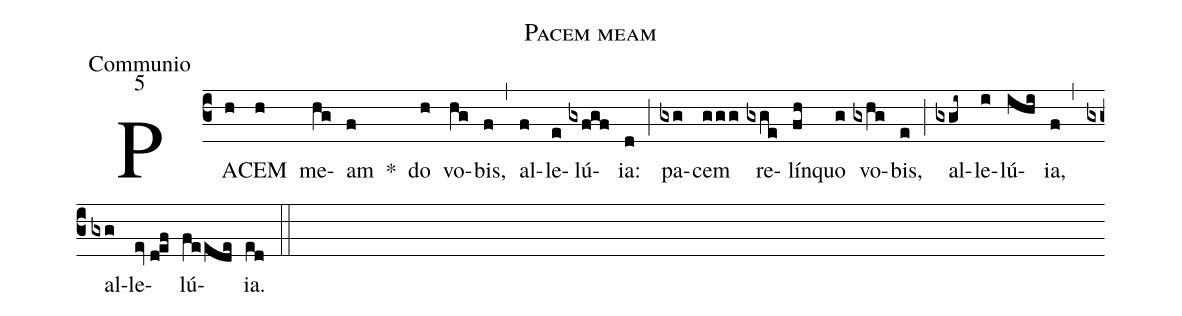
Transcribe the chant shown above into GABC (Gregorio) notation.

name:Pacem meam;
office-part:Communio;
mode:5;
%%
(c3) PA(h)CEM(h) me(hg)am(f) *() do(h) vo(hg)bis,(f) (,) al(f)le(e)lú(gxfgf)ia:(d) (;) pa(gxg)cem(ggg) re(gxge)lín(fh)quo(g) vo(gxhg)bis,(e) (;) al(gxgi~)le(i)lú(ihi)ia,(f) (,) al(gxg)le(ev//d!ef)lú(feede)ia.(ed) (::)
